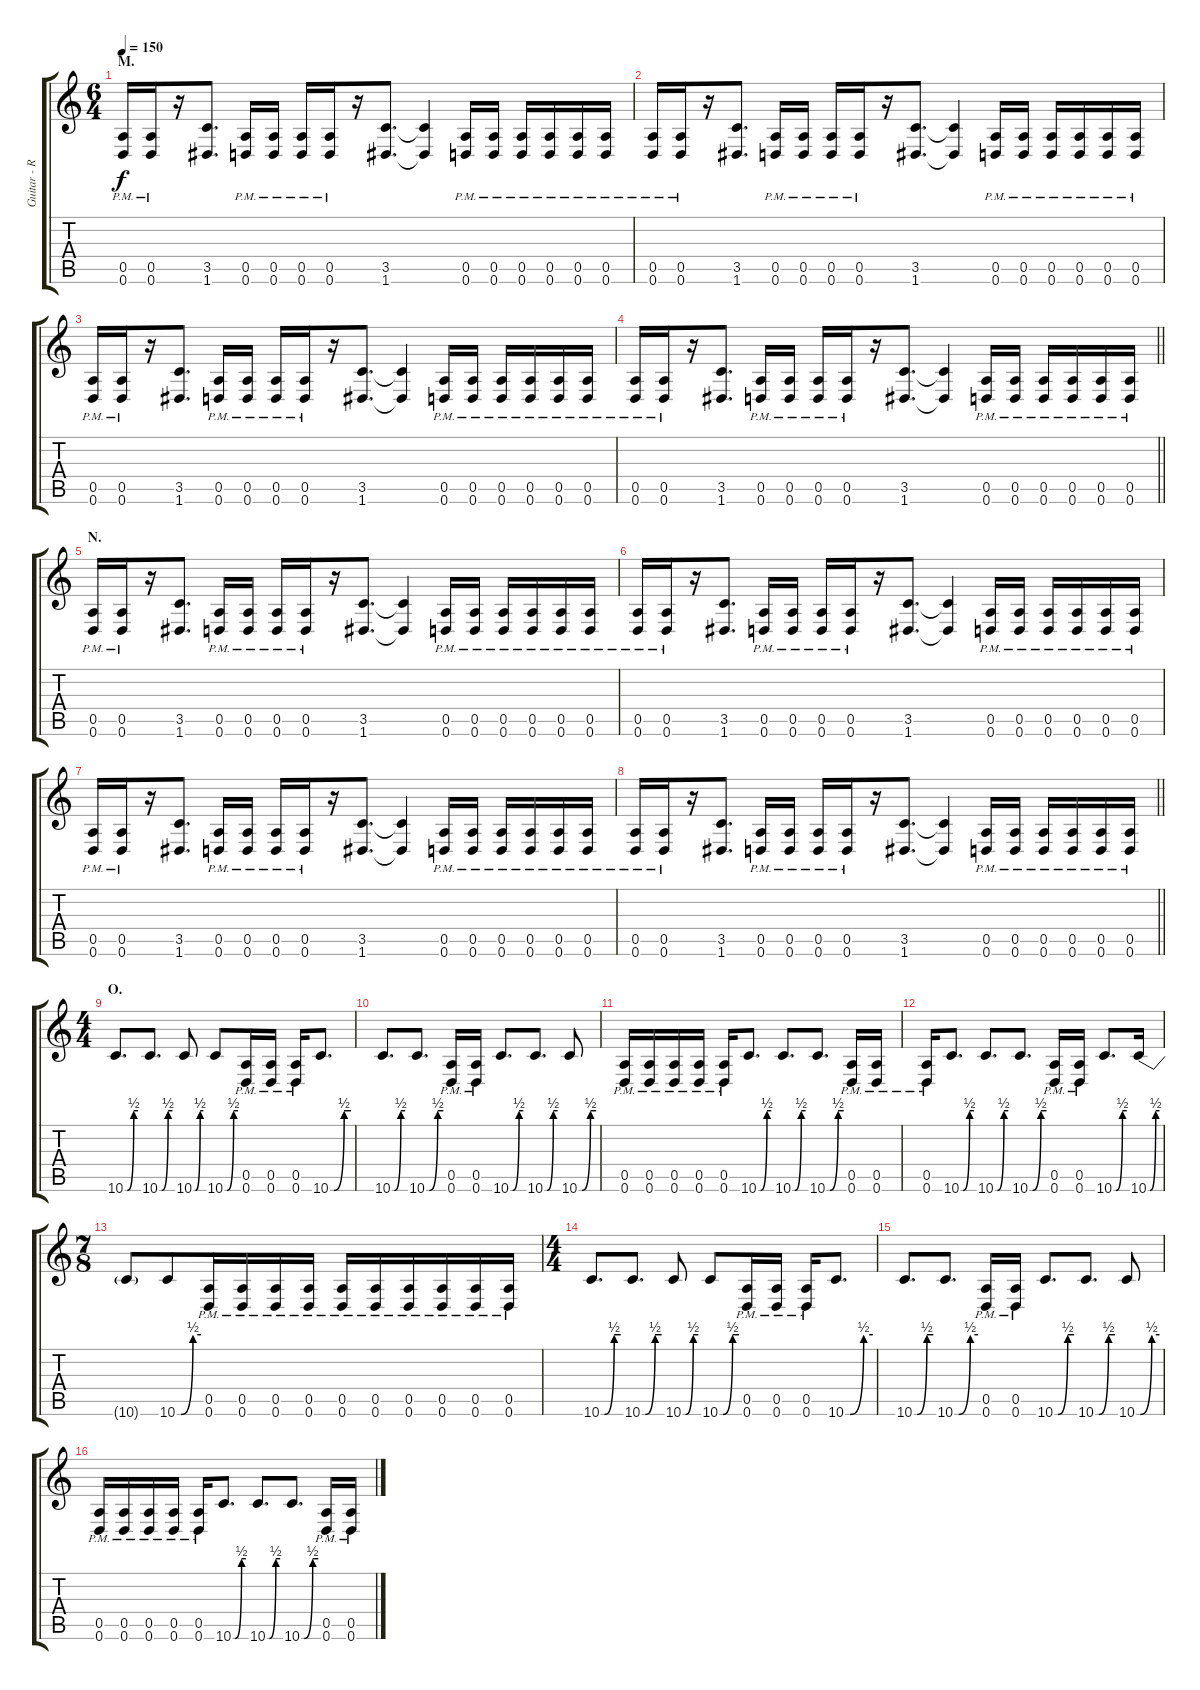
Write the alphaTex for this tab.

\track ("Guitar - Right" "Guitar - R") {instrument distortionguitar}
\staff {score tabs}
\tuning (E4 B3 G3 D3 A2 D2) {hide}
\ts (6 4)
\section ("" "M.")
\tempo 150
\clef g2
\ks c
(0.5{pm} 0.6{pm}).16{dy f} (0.5{pm} 0.6{pm}).16 r.16 (3.5 1.6).8{d} (0.5{pm} 0.6{pm}).16 (0.5{pm} 0.6{pm}).16 (0.5{pm} 0.6{pm}).16 (0.5{pm} 0.6{pm}).16 r.16 (3.5 1.6).8{d} (3.5{t} 1.6{t}).4 (0.5{pm} 0.6{pm}).16 (0.5{pm} 0.6{pm}).16 (0.5{pm} 0.6{pm}).16 (0.5{pm} 0.6{pm}).16 (0.5{pm} 0.6{pm}).16 (0.5{pm} 0.6{pm}).16 |
(0.5{pm} 0.6{pm}).16 (0.5{pm} 0.6{pm}).16 r.16 (3.5 1.6).8{d} (0.5{pm} 0.6{pm}).16 (0.5{pm} 0.6{pm}).16 (0.5{pm} 0.6{pm}).16 (0.5{pm} 0.6{pm}).16 r.16 (3.5 1.6).8{d} (3.5{t} 1.6{t}).4 (0.5{pm} 0.6{pm}).16 (0.5{pm} 0.6{pm}).16 (0.5{pm} 0.6{pm}).16 (0.5{pm} 0.6{pm}).16 (0.5{pm} 0.6{pm}).16 (0.5{pm} 0.6{pm}).16 |
(0.5{pm} 0.6{pm}).16 (0.5{pm} 0.6{pm}).16 r.16 (3.5 1.6).8{d} (0.5{pm} 0.6{pm}).16 (0.5{pm} 0.6{pm}).16 (0.5{pm} 0.6{pm}).16 (0.5{pm} 0.6{pm}).16 r.16 (3.5 1.6).8{d} (3.5{t} 1.6{t}).4 (0.5{pm} 0.6{pm}).16 (0.5{pm} 0.6{pm}).16 (0.5{pm} 0.6{pm}).16 (0.5{pm} 0.6{pm}).16 (0.5{pm} 0.6{pm}).16 (0.5{pm} 0.6{pm}).16 |
\barLineRight lightlight
(0.5{pm} 0.6{pm}).16 (0.5{pm} 0.6{pm}).16 r.16 (3.5 1.6).8{d} (0.5{pm} 0.6{pm}).16 (0.5{pm} 0.6{pm}).16 (0.5{pm} 0.6{pm}).16 (0.5{pm} 0.6{pm}).16 r.16 (3.5 1.6).8{d} (3.5{t} 1.6{t}).4 (0.5{pm} 0.6{pm}).16 (0.5{pm} 0.6{pm}).16 (0.5{pm} 0.6{pm}).16 (0.5{pm} 0.6{pm}).16 (0.5{pm} 0.6{pm}).16 (0.5{pm} 0.6{pm}).16 |
\section ("" "N.")
(0.5{pm} 0.6{pm}).16 (0.5{pm} 0.6{pm}).16 r.16 (3.5 1.6).8{d} (0.5{pm} 0.6{pm}).16 (0.5{pm} 0.6{pm}).16 (0.5{pm} 0.6{pm}).16 (0.5{pm} 0.6{pm}).16 r.16 (3.5 1.6).8{d} (3.5{t} 1.6{t}).4 (0.5{pm} 0.6{pm}).16 (0.5{pm} 0.6{pm}).16 (0.5{pm} 0.6{pm}).16 (0.5{pm} 0.6{pm}).16 (0.5{pm} 0.6{pm}).16 (0.5{pm} 0.6{pm}).16 |
(0.5{pm} 0.6{pm}).16 (0.5{pm} 0.6{pm}).16 r.16 (3.5 1.6).8{d} (0.5{pm} 0.6{pm}).16 (0.5{pm} 0.6{pm}).16 (0.5{pm} 0.6{pm}).16 (0.5{pm} 0.6{pm}).16 r.16 (3.5 1.6).8{d} (3.5{t} 1.6{t}).4 (0.5{pm} 0.6{pm}).16 (0.5{pm} 0.6{pm}).16 (0.5{pm} 0.6{pm}).16 (0.5{pm} 0.6{pm}).16 (0.5{pm} 0.6{pm}).16 (0.5{pm} 0.6{pm}).16 |
(0.5{pm} 0.6{pm}).16 (0.5{pm} 0.6{pm}).16 r.16 (3.5 1.6).8{d} (0.5{pm} 0.6{pm}).16 (0.5{pm} 0.6{pm}).16 (0.5{pm} 0.6{pm}).16 (0.5{pm} 0.6{pm}).16 r.16 (3.5 1.6).8{d} (3.5{t} 1.6{t}).4 (0.5{pm} 0.6{pm}).16 (0.5{pm} 0.6{pm}).16 (0.5{pm} 0.6{pm}).16 (0.5{pm} 0.6{pm}).16 (0.5{pm} 0.6{pm}).16 (0.5{pm} 0.6{pm}).16 |
\barLineRight lightlight
(0.5{pm} 0.6{pm}).16 (0.5{pm} 0.6{pm}).16 r.16 (3.5 1.6).8{d} (0.5{pm} 0.6{pm}).16 (0.5{pm} 0.6{pm}).16 (0.5{pm} 0.6{pm}).16 (0.5{pm} 0.6{pm}).16 r.16 (3.5 1.6).8{d} (3.5{t} 1.6{t}).4 (0.5{pm} 0.6{pm}).16 (0.5{pm} 0.6{pm}).16 (0.5{pm} 0.6{pm}).16 (0.5{pm} 0.6{pm}).16 (0.5{pm} 0.6{pm}).16 (0.5{pm} 0.6{pm}).16 |
\ts (4 4)
\section ("" "O.")
10.6{be (custom 0 0 10 0 40 2 60 2)}.8{d} 10.6{be (custom 0 0 10 0 40 2 60 2)}.8{d} 10.6{be (custom 0 0 10 0 40 2 60 2)}.8 10.6{be (custom 0 0 10 0 40 2 60 2)}.8 (0.5{pm} 0.6{pm}).16 (0.5{pm} 0.6{pm}).16 (0.5{pm} 0.6{pm}).16 10.6{be (custom 0 0 10 0 40 2 60 2)}.8{d} |
10.6{be (custom 0 0 10 0 40 2 60 2)}.8{d} 10.6{be (custom 0 0 10 0 40 2 60 2)}.8{d} (0.5{pm} 0.6{pm}).16 (0.5{pm} 0.6{pm}).16 10.6{be (custom 0 0 10 0 40 2 60 2)}.8{d} 10.6{be (custom 0 0 10 0 40 2 60 2)}.8{d} 10.6{be (custom 0 0 10 0 40 2 60 2)}.8 |
(0.5{pm} 0.6{pm}).16 (0.5{pm} 0.6{pm}).16 (0.5{pm} 0.6{pm}).16 (0.5{pm} 0.6{pm}).16 (0.5{pm} 0.6{pm}).16 10.6{be (custom 0 0 10 0 40 2 60 2)}.8{d} 10.6{be (custom 0 0 10 0 40 2 60 2)}.8{d} 10.6{be (custom 0 0 10 0 40 2 60 2)}.8{d} (0.5{pm} 0.6{pm}).16 (0.5{pm} 0.6{pm}).16 |
(0.5{pm} 0.6{pm}).16 10.6{be (custom 0 0 10 0 40 2 60 2)}.8{d} 10.6{be (custom 0 0 10 0 40 2 60 2)}.8{d} 10.6{be (custom 0 0 10 0 40 2 60 2)}.8{d} (0.5{pm} 0.6{pm}).16 (0.5{pm} 0.6{pm}).16 10.6{be (custom 0 0 10 0 40 2 60 2)}.8{d} 10.6{be (custom 0 0 10 0 40 2 60 2)}.16 |
\ts (7 8)
10.6{t}.8 10.6{be (custom 0 0 10 0 40 2 60 2)}.8 (0.5{pm} 0.6{pm}).16 (0.5{pm} 0.6{pm}).16 (0.5{pm} 0.6{pm}).16 (0.5{pm} 0.6{pm}).16 (0.5{pm} 0.6{pm}).16 (0.5{pm} 0.6{pm}).16 (0.5{pm} 0.6{pm}).16 (0.5{pm} 0.6{pm}).16 (0.5{pm} 0.6{pm}).16 (0.5{pm} 0.6{pm}).16 |
\ts (4 4)
10.6{be (custom 0 0 10 0 40 2 60 2)}.8{d} 10.6{be (custom 0 0 10 0 40 2 60 2)}.8{d} 10.6{be (custom 0 0 10 0 40 2 60 2)}.8 10.6{be (custom 0 0 10 0 40 2 60 2)}.8 (0.5{pm} 0.6{pm}).16 (0.5{pm} 0.6{pm}).16 (0.5{pm} 0.6{pm}).16 10.6{be (custom 0 0 10 0 40 2 60 2)}.8{d} |
10.6{be (custom 0 0 10 0 40 2 60 2)}.8{d} 10.6{be (custom 0 0 10 0 40 2 60 2)}.8{d} (0.5{pm} 0.6{pm}).16 (0.5{pm} 0.6{pm}).16 10.6{be (custom 0 0 10 0 40 2 60 2)}.8{d} 10.6{be (custom 0 0 10 0 40 2 60 2)}.8{d} 10.6{be (custom 0 0 10 0 40 2 60 2)}.8 |
(0.5{pm} 0.6{pm}).16 (0.5{pm} 0.6{pm}).16 (0.5{pm} 0.6{pm}).16 (0.5{pm} 0.6{pm}).16 (0.5{pm} 0.6{pm}).16 10.6{be (custom 0 0 10 0 40 2 60 2)}.8{d} 10.6{be (custom 0 0 10 0 40 2 60 2)}.8{d} 10.6{be (custom 0 0 10 0 40 2 60 2)}.8{d} (0.5{pm} 0.6{pm}).16 (0.5{pm} 0.6{pm}).16
